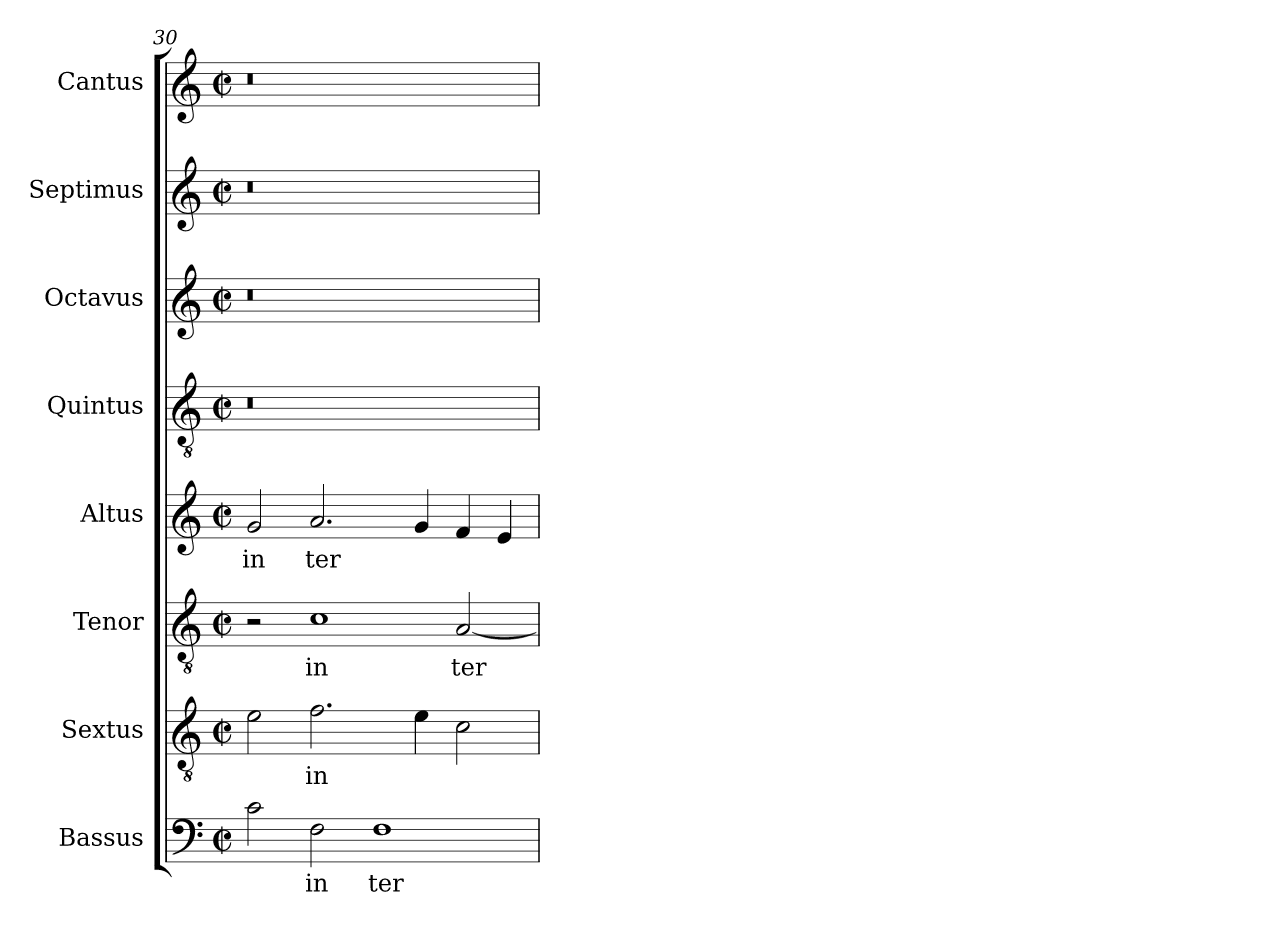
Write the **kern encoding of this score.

**kern	**text	**kern	**text	**kern	**text	**kern	**text	**kern	**kern	**kern	**kern
*part8	*part8	*part7	*part7	*part6	*part6	*part5	*part5	*part4	*part3	*part2	*part1
*staff8	*staff8	*staff7	*staff7	*staff6	*staff6	*staff5	*staff5	*staff4	*staff3	*staff2	*staff1
*I"Bassus	*	*I"Sextus	*	*I"Tenor	*	*I"Altus	*	*I"Quintus	*I"Octavus	*I"Septimus	*I"Cantus
*clefF4	*	*clefGv2	*	*clefGv2	*	*clefG2	*	*clefGv2	*clefG2	*clefG2	*clefG2
*M2/2	*	*M2/2	*	*M2/2	*	*M2/2	*	*M2/2	*M2/2	*M2/2	*M2/2
*met(c|)	*	*met(c|)	*	*met(c|)	*	*met(c|)	*	*met(c|)	*met(c|)	*met(c|)	*met(c|)
=30	=30	=30	=30	=30	=30	=30	=30	=30	=30	=30	=30
!	!	!	!	!	!	!	!LO:LY:b:cj	!	!	!	!
2c\	.	2e\	.	2r	.	2g/	in	0r	0r	0r	0r
!	!LO:LY:b:cj	!	!LO:LY:b:cj	!	!LO:LY:b:cj	!	!LO:LY:b	!	!	!	!
2F\	in	2.f\	in	1c	in	2.a/	ter	.	.	.	.
!	!LO:LY:b:cj	!	!	!	!	!	!	!	!	!	!
1F	ter	.	.	.	.	.	.	.	.	.	.
.	.	4e\	.	.	.	4g/	.	.	.	.	.
!	!	!	!	!	!LO:LY:b	!	!	!	!	!	!
.	.	2c\	.	[<2A/	ter-	4f/	.	.	.	.	.
.	.	.	.	.	.	4e/	.	.	.	.	.
=	=	=	=	=	=	=	=	=	=	=	=
*-	*-	*-	*-	*-	*-	*-	*-	*-	*-	*-	*-
